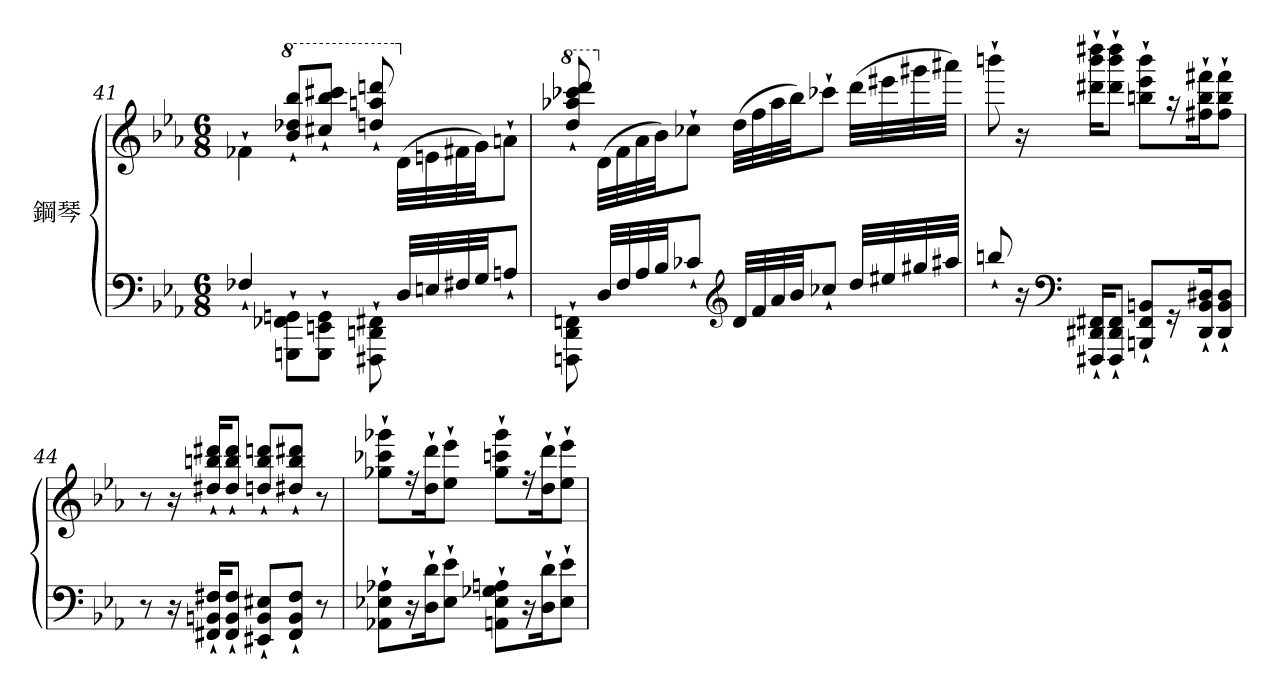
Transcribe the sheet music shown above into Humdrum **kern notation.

**kern	**kern
*part1	*part1
*staff2	*staff1
*I"鋼琴	*
*clefF4	*clefG2
*k[b-e-a-]	*k[b-e-a-]
*M6/8	*M6/8
=41	=41
8F-X`/J	8f-X`\J
*	*8va
8GGGn\` 8FF-X\` 8GGn\`L	8bb-/` 8ddd-X/` 8bbb-/`L
8GGG\` 8EEn\` 8GG\`J	8ccc#X/` 8bbb-/` 8cccc#X/`J
8FFF#X\` 8DDn\` 8FF#X\`	8dddn/` 8aaan/` 8ddddn/`
*	*X8va
32D/LLL	(>32d\LLL
32En/	32en\
32F#X/	32f#X\
32G/JJ	32g\JJ)
8An`/J	8an`\J
=42	=42
*	*8va
8FFFn\` 8DD\` 8FFn\`	8ddd/` 8aaa-X/` 8cccc-X/` 8dddd/`
*	*X8va
32D/LLL	(>32d\LLL
32F/	32f\
32A-/	32a-\
32B-/JJ	32b-\JJ)
8c-X`/J	8cc-X`\J
*clefG2	*
32d/LLL	(>32dd\LLL
32f/	32ff\
32a-/	32aa-\
32b-/JJ	32bb-\JJ)
8cc-X`/J	8ccc-X`\J
32dd/LLL	(>32ddd\LLL
32ee#X/	32eee#X\
32gg#X/	32ggg#X\
32aa#X/JJJ	32aaa#X\JJJ)
!!LO:LB:g=z
=43	=43
8bbn`/	8bbbn`\
16r	16r
*clefF4	*
16FFF#X/` 16DD#X/` 16FF#X/`KL	16ddd#X\` 16bbb\` 16dddd#X\`KL
8FFF#/` 8DD#/` 8FF#/`J	8ddd#\` 8bbb\` 8dddd#\`J
8BBBn/` 8FF#/` 8BBn/`L	8bbn\` 8eee-\` 8bbb\`L
16r	16r
16DD#/` 16BB/` 16D#X/`K	16ff#X\` 16bb\` 16fff#X\`K
8DD#/` 8BB/` 8D#/`J	8ff#\` 8bb\` 8fff#\`J
=44	=44
8r	8r
16r	16r
16FF#X/` 16BBn/` 16F#X/`KL	16dd#X/` 16bbn/` 16ddd#X/`KL
8FF#/` 8BB/` 8F#/`J	8dd#/` 8bb/` 8ddd#/`J
8EE#X/` 8BB/` 8E#X/`L	8ddn/` 8bb/` 8dddn/`L
8FF#/` 8BB/` 8F#/`J	8dd#X/` 8bb/` 8ddd#X/`J
8r	8r
=45	=45
8AA-X\` 8E-X\` 8A-X\`L	8gg-X\` 8ccc-X\` 8ggg-X\`L
16r	16r
16D\` 16d\`K	16dd\` 16ddd\`K
8E-\` 8e-\`J	8ee-\` 8eee-\`J
8AAn\` 8E-\` 8G-X\` 8An\`L	8gg-\` 8cccn\` 8ggg-\`L
16r	16r
16D\` 16d\`K	16dd\` 16ddd\`K
8E-\` 8e-\`J	8ee-\` 8eee-\`J
=	=
*-	*-
